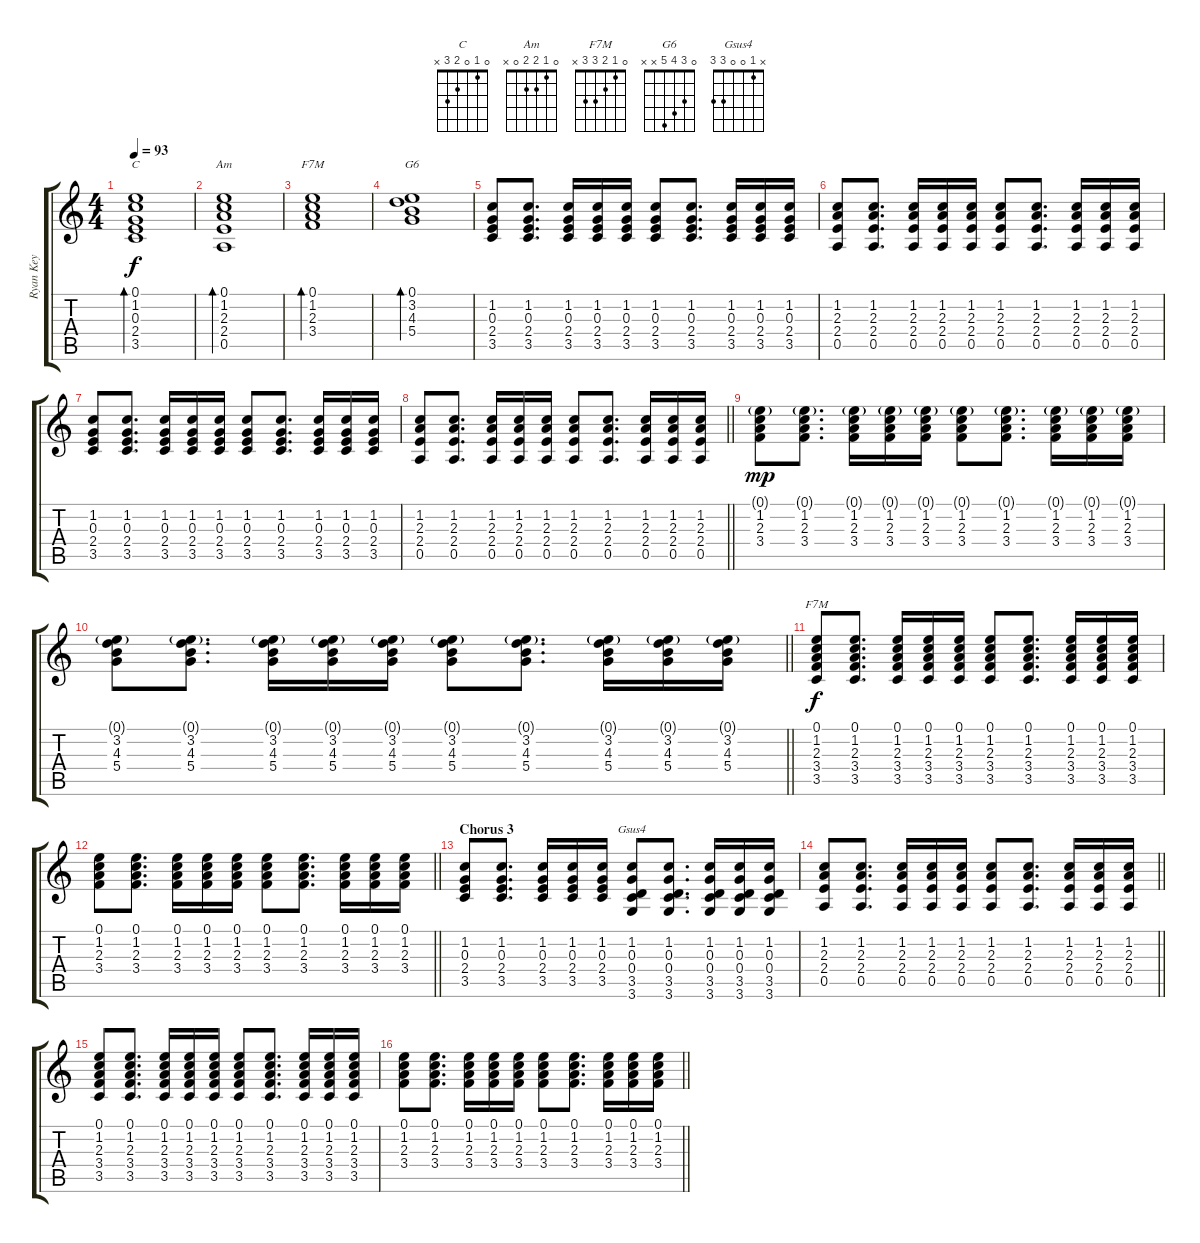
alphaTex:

\track ("Ryan Key" "Ryan Key") {instrument acousticguitarsteel}
\staff {score tabs}
\tuning (E4 B3 G3 D3 A2 E2) {hide}
\chord ("C" 0 1 0 2 3 x)
\chord ("Am" 0 1 2 2 0 x)
\chord ("F7M" 0 1 2 3 x x)
\chord ("G6" 0 3 4 5 x x)
\chord ("F7M" 0 1 2 3 3 x)
\chord ("Gsus4" x 1 0 0 3 3)
\ts (4 4)
\tempo 93
\clef g2
\ks c
(0.1 1.2 0.3 2.4 3.5).1{bd 60 ch "C" dy f} |
(0.1 1.2 2.3 2.4 0.5).1{bd 60 ch "Am"} |
(0.1 1.2 2.3 3.4).1{bd 60 ch "F7M"} |
(0.1 3.2 4.3 5.4).1{bd 60 ch "G6"} |
(1.2 0.3 2.4 3.5).8 (1.2 0.3 2.4 3.5).8{d} (1.2 0.3 2.4 3.5).16 (1.2 0.3 2.4 3.5).16 (1.2 0.3 2.4 3.5).16 (1.2 0.3 2.4 3.5).8 (1.2 0.3 2.4 3.5).8{d} (1.2 0.3 2.4 3.5).16 (1.2 0.3 2.4 3.5).16 (1.2 0.3 2.4 3.5).16 |
(1.2 2.3 2.4 0.5).8 (1.2 2.3 2.4 0.5).8{d} (1.2 2.3 2.4 0.5).16 (1.2 2.3 2.4 0.5).16 (1.2 2.3 2.4 0.5).16 (1.2 2.3 2.4 0.5).8 (1.2 2.3 2.4 0.5).8{d} (1.2 2.3 2.4 0.5).16 (1.2 2.3 2.4 0.5).16 (1.2 2.3 2.4 0.5).16 |
(1.2 0.3 2.4 3.5).8 (1.2 0.3 2.4 3.5).8{d} (1.2 0.3 2.4 3.5).16 (1.2 0.3 2.4 3.5).16 (1.2 0.3 2.4 3.5).16 (1.2 0.3 2.4 3.5).8 (1.2 0.3 2.4 3.5).8{d} (1.2 0.3 2.4 3.5).16 (1.2 0.3 2.4 3.5).16 (1.2 0.3 2.4 3.5).16 |
\barLineRight lightlight
(1.2 2.3 2.4 0.5).8 (1.2 2.3 2.4 0.5).8{d} (1.2 2.3 2.4 0.5).16 (1.2 2.3 2.4 0.5).16 (1.2 2.3 2.4 0.5).16 (1.2 2.3 2.4 0.5).8 (1.2 2.3 2.4 0.5).8{d} (1.2 2.3 2.4 0.5).16 (1.2 2.3 2.4 0.5).16 (1.2 2.3 2.4 0.5).16 |
(0.1{g} 1.2 2.3 3.4).8{dy mp} (0.1{g} 1.2 2.3 3.4).8{d} (0.1{g} 1.2 2.3 3.4).16 (0.1{g} 1.2 2.3 3.4).16 (0.1{g} 1.2 2.3 3.4).16 (0.1{g} 1.2 2.3 3.4).8 (0.1{g} 1.2 2.3 3.4).8{d} (0.1{g} 1.2 2.3 3.4).16 (0.1{g} 1.2 2.3 3.4).16 (0.1{g} 1.2 2.3 3.4).16 |
\barLineRight lightlight
(0.1{g} 3.2 4.3 5.4).8 (0.1{g} 3.2 4.3 5.4).8{d} (0.1{g} 3.2 4.3 5.4).16 (0.1{g} 3.2 4.3 5.4).16 (0.1{g} 3.2 4.3 5.4).16 (0.1{g} 3.2 4.3 5.4).8 (0.1{g} 3.2 4.3 5.4).8{d} (0.1{g} 3.2 4.3 5.4).16 (0.1{g} 3.2 4.3 5.4).16 (0.1{g} 3.2 4.3 5.4).16 |
(0.1 1.2 2.3 3.4 3.5).8{ch "F7M" dy f} (0.1 1.2 2.3 3.4 3.5).8{d} (0.1 1.2 2.3 3.4 3.5).16 (0.1 1.2 2.3 3.4 3.5).16 (0.1 1.2 2.3 3.4 3.5).16 (0.1 1.2 2.3 3.4 3.5).8 (0.1 1.2 2.3 3.4 3.5).8{d} (0.1 1.2 2.3 3.4 3.5).16 (0.1 1.2 2.3 3.4 3.5).16 (0.1 1.2 2.3 3.4 3.5).16 |
\barLineRight lightlight
(0.1 1.2 2.3 3.4).8 (0.1 1.2 2.3 3.4).8{d} (0.1 1.2 2.3 3.4).16 (0.1 1.2 2.3 3.4).16 (0.1 1.2 2.3 3.4).16 (0.1 1.2 2.3 3.4).8 (0.1 1.2 2.3 3.4).8{d} (0.1 1.2 2.3 3.4).16 (0.1 1.2 2.3 3.4).16 (0.1 1.2 2.3 3.4).16 |
\section ("" "Chorus 3")
(1.2 0.3 2.4 3.5).8 (1.2 0.3 2.4 3.5).8{d} (1.2 0.3 2.4 3.5).16 (1.2 0.3 2.4 3.5).16 (1.2 0.3 2.4 3.5).16 (1.2 0.3 0.4 3.5 3.6).8{ch "Gsus4"} (1.2 0.3 0.4 3.5 3.6).8{d} (1.2 0.3 0.4 3.5 3.6).16 (1.2 0.3 0.4 3.5 3.6).16 (1.2 0.3 0.4 3.5 3.6).16 |
\barLineRight lightlight
(1.2 2.3 2.4 0.5).8 (1.2 2.3 2.4 0.5).8{d} (1.2 2.3 2.4 0.5).16 (1.2 2.3 2.4 0.5).16 (1.2 2.3 2.4 0.5).16 (1.2 2.3 2.4 0.5).8 (1.2 2.3 2.4 0.5).8{d} (1.2 2.3 2.4 0.5).16 (1.2 2.3 2.4 0.5).16 (1.2 2.3 2.4 0.5).16 |
(0.1 1.2 2.3 3.4 3.5).8 (0.1 1.2 2.3 3.4 3.5).8{d} (0.1 1.2 2.3 3.4 3.5).16 (0.1 1.2 2.3 3.4 3.5).16 (0.1 1.2 2.3 3.4 3.5).16 (0.1 1.2 2.3 3.4 3.5).8 (0.1 1.2 2.3 3.4 3.5).8{d} (0.1 1.2 2.3 3.4 3.5).16 (0.1 1.2 2.3 3.4 3.5).16 (0.1 1.2 2.3 3.4 3.5).16 |
\barLineRight lightlight
(0.1 1.2 2.3 3.4).8 (0.1 1.2 2.3 3.4).8{d} (0.1 1.2 2.3 3.4).16 (0.1 1.2 2.3 3.4).16 (0.1 1.2 2.3 3.4).16 (0.1 1.2 2.3 3.4).8 (0.1 1.2 2.3 3.4).8{d} (0.1 1.2 2.3 3.4).16 (0.1 1.2 2.3 3.4).16 (0.1 1.2 2.3 3.4).16
